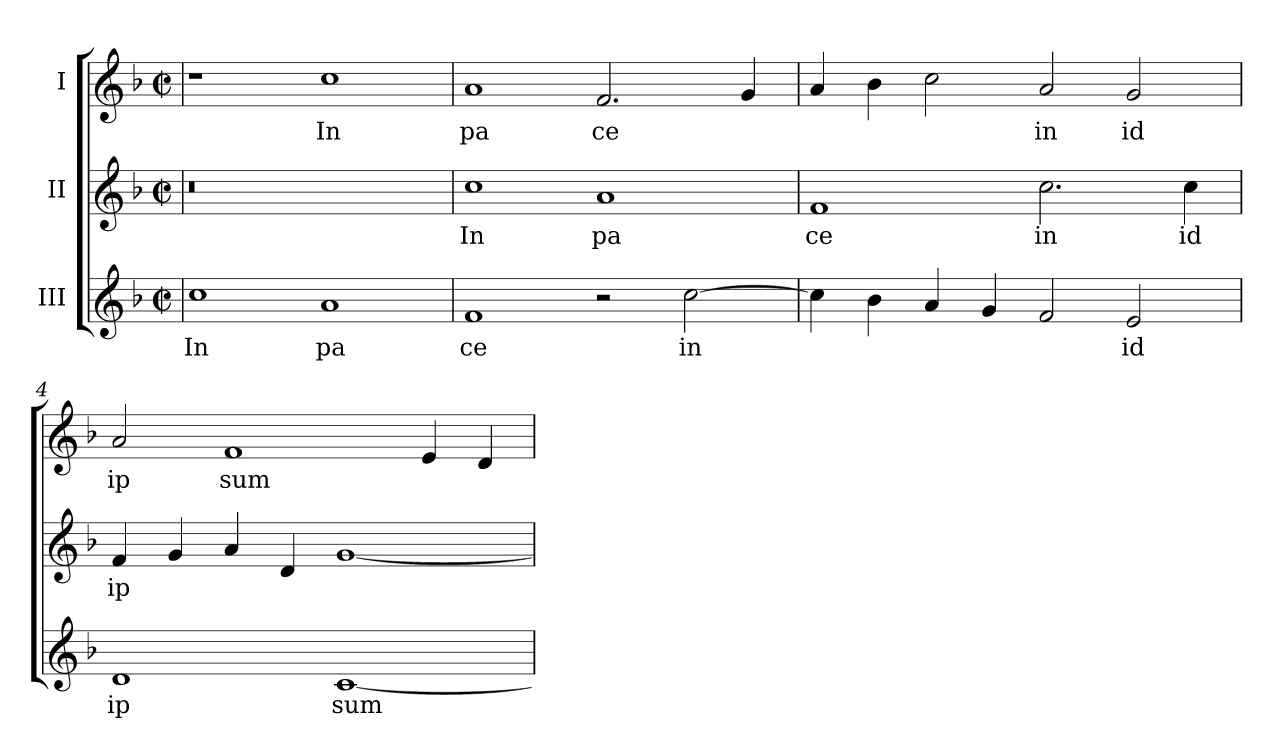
**kern	**text	**kern	**text	**kern	**text
*part3	*part3	*part2	*part2	*part1	*part1
*staff3	*staff3	*staff2	*staff2	*staff1	*staff1
*I"III	*	*I"II	*	*I"I	*
!!LO:PB:g=z
*stria5	*	*stria5	*	*stria5	*
*clefG2	*	*clefG2	*	*clefG2	*
*k[b-]	*	*k[b-]	*	*k[b-]	*
*F:	*	*F:	*	*F:	*
*M2/2	*	*M2/2	*	*M2/2	*
*met(c|)	*	*met(c|)	*	*met(c|)	*
=1	=1!	=1	=1!	=1!	=1!
!	!LO:LY:b:cj	!	!	!	!
1cc	In	0r	.	1r	.
!	!LO:LY:b:cj	!	!	!	!LO:LY:b:cj
1a	pa	.	.	1cc	In
=2	=2	=2	=2	=2	=2
!	!LO:LY:b:cj	!	!LO:LY:b:cj	!	!LO:LY:b:cj
1f	ce	1cc	In	1a	pa
!	!	!	!LO:LY:b:cj	!	!LO:LY:b:cj
2r	.	1a	pa	2.f/	ce
!	!LO:LY:b:cj	!	!	!	!
[>2cc\	in	.	.	.	.
.	.	.	.	4g/	.
=3	=3	=3	=3	=3	=3
!	!	!	!LO:LY:b:cj	!	!
4cc\]	.	1f	ce	4a/	.
4b-\	.	.	.	4b-\	.
4a/	.	.	.	2cc\	.
4g/	.	.	.	.	.
!	!	!	!LO:LY:b:cj	!	!LO:LY:b:cj
2f/	.	2.cc\	in	2a/	in
!	!LO:LY:b:cj	!	!	!	!LO:LY:b:cj
2e/	id	.	.	2g/	id
!	!	!	!LO:LY:b:cj	!	!
.	.	4cc\	id	.	.
=4	=4	=4	=4	=4	=4
!	!LO:LY:b:cj	!	!LO:LY:b:cj	!	!LO:LY:b:cj
1d	ip	4f/	ip	2a/	ip
.	.	4g/	.	.	.
!	!	!	!	!	!LO:LY:b
.	.	4a/	.	1f	sum
.	.	4d/	.	.	.
!	!LO:LY:b	!	!	!	!
[<1c	sum	[<1g	.	.	.
.	.	.	.	4e/	.
.	.	.	.	4d/	.
=	=	=	=	=	=
*-	*-	*-	*-	*-	*-
